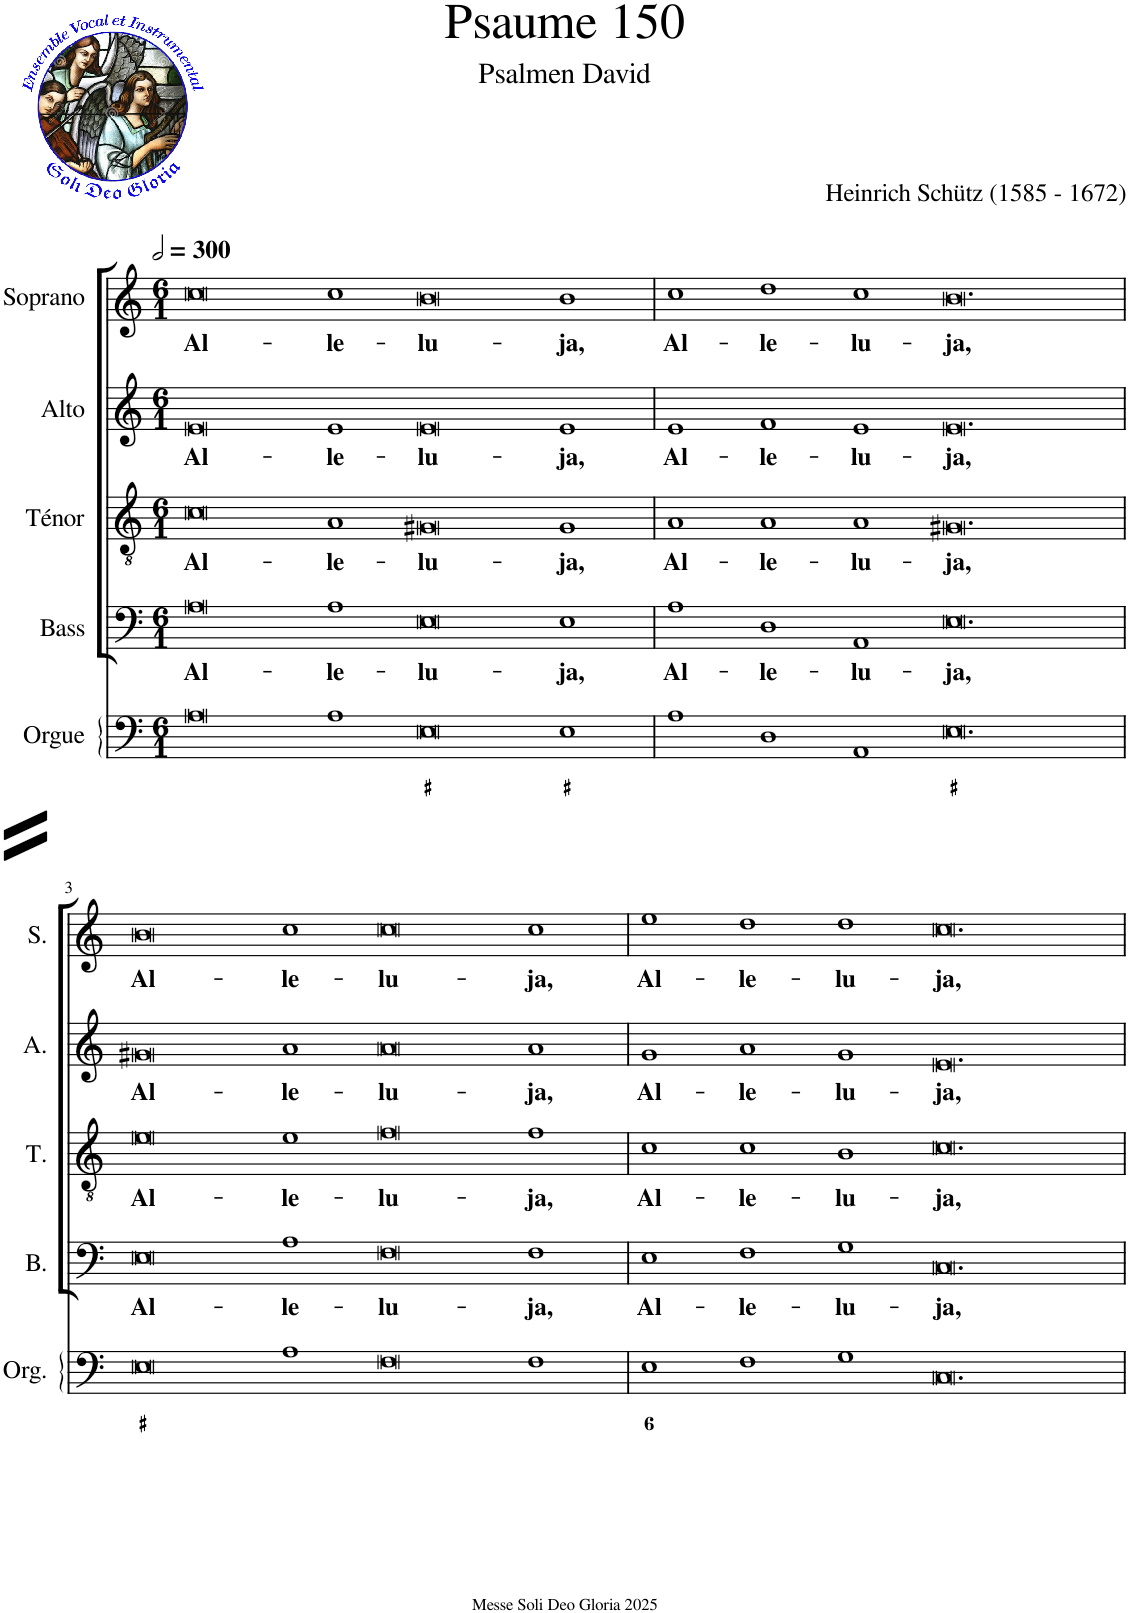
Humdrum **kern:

**kern	**kern	**text	**kern	**text	**kern	**text	**kern	**text
*part5	*part4	*part4	*part3	*part3	*part2	*part2	*part1	*part1
*staff5	*staff4	*staff4	*staff3	*staff3	*staff2	*staff2	*staff1	*staff1
*I"Orgue	*I"Bass	*	*I"Ténor	*	*I"Alto	*	*I"Soprano	*
*I'Org.	*I'B.	*	*I'T.	*	*I'A.	*	*I'S.	*
*clefF4	*clefF4	*	*clefGv2	*	*clefG2	*	*clefG2	*
*k[]	*k[]	*	*k[]	*	*k[]	*	*k[]	*
*M6/1	*M6/1	*	*M6/1	*	*M6/1	*	*M6/1	*
*MM600	*MM600	*	*MM600	*	*MM600	*	*MM600	*
=1	=1	=1	=1	=1	=1	=1	=1	=1
!	!	!LO:LY:b	!	!LO:LY:b	!	!LO:LY:b	!	!LO:LY:b
0A	0A	Al-	0c	Al-	0e	Al-	0cc	Al-
!	!	!LO:LY:b	!	!LO:LY:b	!	!LO:LY:b	!	!LO:LY:b
1A	1A	-le-	1A	-le-	1e	-le-	1cc	-le-
!	!	!LO:LY:b	!	!LO:LY:b	!	!LO:LY:b	!	!LO:LY:b
0E	0E	-lu-	0G#X	-lu-	0e	-lu-	0b	-lu-
!	!	!LO:LY:b	!	!LO:LY:b	!	!LO:LY:b	!	!LO:LY:b
1E	1E	-ja,	1G#	-ja,	1e	-ja,	1b	-ja,
=2	=2	=2	=2	=2	=2	=2	=2	=2
!	!	!LO:LY:b	!	!LO:LY:b	!	!LO:LY:b	!	!LO:LY:b
1A	1A	Al-	1A	Al-	1e	Al-	1cc	Al-
!	!	!LO:LY:b	!	!LO:LY:b	!	!LO:LY:b	!	!LO:LY:b
1D	1D	-le-	1A	-le-	1f	-le-	1dd	-le-
!	!	!LO:LY:b	!	!LO:LY:b	!	!LO:LY:b	!	!LO:LY:b
1AA	1AA	-lu-	1A	-lu-	1e	-lu-	1cc	-lu-
!	!	!LO:LY:b	!	!LO:LY:b	!	!LO:LY:b	!	!LO:LY:b
0.E	0.E	-ja,	0.G#X	-ja,	0.e	-ja,	0.b	-ja,
!!LO:LB:g=z
=3	=3	=3	=3	=3	=3	=3	=3	=3
!	!	!LO:LY:b	!	!LO:LY:b	!	!LO:LY:b	!	!LO:LY:b
0E	0E	Al-	0e	Al-	0g#X	Al-	0b	Al-
!	!	!LO:LY:b	!	!LO:LY:b	!	!LO:LY:b	!	!LO:LY:b
1A	1A	-le-	1e	-le-	1a	-le-	1cc	-le-
!	!	!LO:LY:b	!	!LO:LY:b	!	!LO:LY:b	!	!LO:LY:b
0F	0F	-lu-	0f	-lu-	0a	-lu-	0cc	-lu-
!	!	!LO:LY:b	!	!LO:LY:b	!	!LO:LY:b	!	!LO:LY:b
1F	1F	-ja,	1f	-ja,	1a	-ja,	1cc	-ja,
=4	=4	=4	=4	=4	=4	=4	=4	=4
!	!	!LO:LY:b	!	!LO:LY:b	!	!LO:LY:b	!	!LO:LY:b
1E	1E	Al-	1c	Al-	1g	Al-	1ee	Al-
!	!	!LO:LY:b	!	!LO:LY:b	!	!LO:LY:b	!	!LO:LY:b
1F	1F	-le-	1c	-le-	1a	-le-	1dd	-le-
!	!	!LO:LY:b	!	!LO:LY:b	!	!LO:LY:b	!	!LO:LY:b
1G	1G	-lu-	1B	-lu-	1g	-lu-	1dd	-lu-
!	!	!LO:LY:b	!	!LO:LY:b	!	!LO:LY:b	!	!LO:LY:b
0.C	0.C	-ja,	0.c	-ja,	0.e	-ja,	0.cc	-ja,
=	=	=	=	=	=	=	=	=
*-	*-	*-	*-	*-	*-	*-	*-	*-
